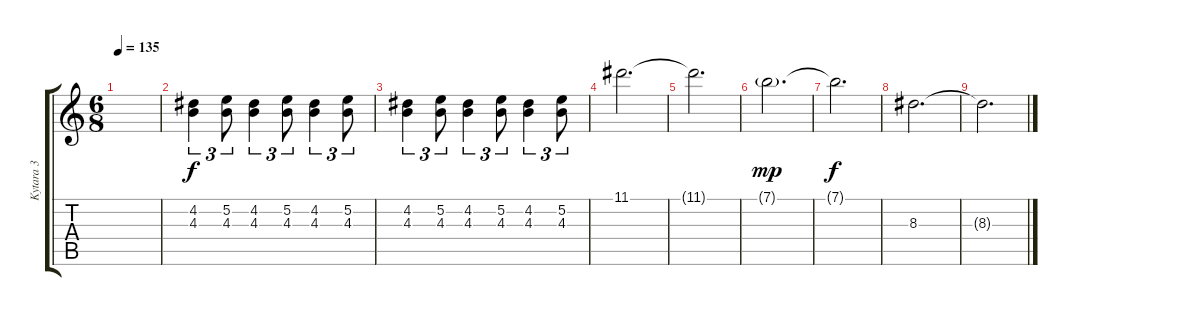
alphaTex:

\track ("Kytara 3" "Kytara 3") {instrument electricguitarjazz}
\staff {score tabs}
\tuning (E4 B3 G3 D3 A2 E2) {hide}
\ts (6 8)
\tempo 135
\clef g2
\ks c
|
(4.2 4.3).4{tu (3 2)} (5.2 4.3).8{tu (3 2)} (4.2 4.3).4{tu (3 2)} (5.2 4.3).8{tu (3 2)} (4.2 4.3).4{tu (3 2)} (5.2 4.3).8{tu (3 2)} |
(4.2 4.3).4{tu (3 2)} (5.2 4.3).8{tu (3 2)} (4.2 4.3).4{tu (3 2)} (5.2 4.3).8{tu (3 2)} (4.2 4.3).4{tu (3 2)} (5.2 4.3).8{tu (3 2)} |
11.1.2{d} |
11.1{t}.2{d} |
7.1{g}.2{d dy mp} |
7.1{t}.2{d dy f} |
8.3.2{d} |
8.3{t}.2{d}
